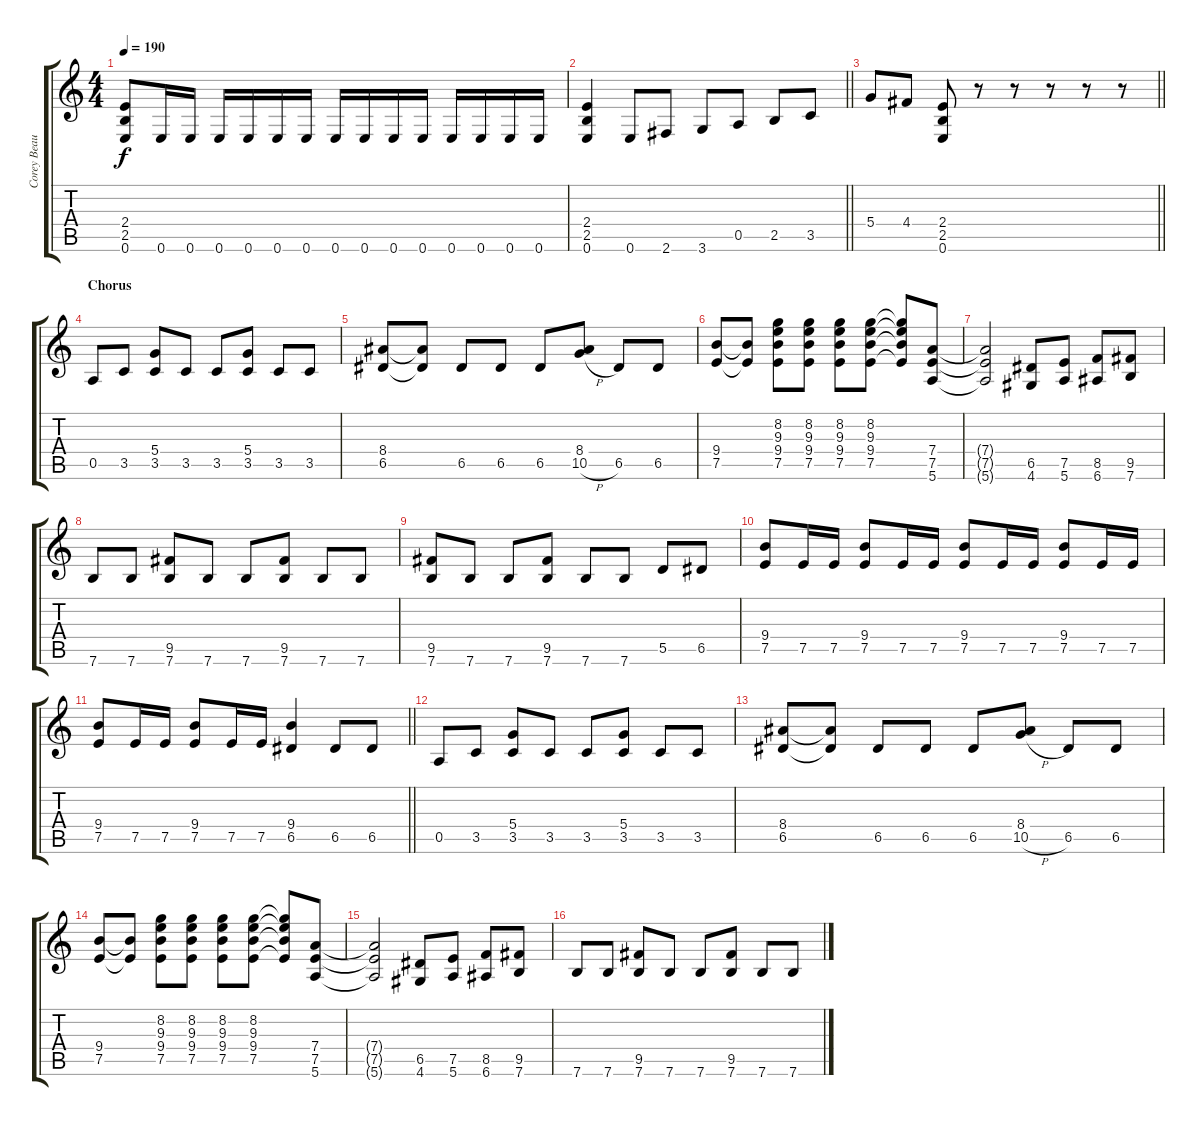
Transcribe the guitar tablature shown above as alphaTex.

\track ("Corey Beaulieu" "Corey Beau") {instrument distortionguitar}
\staff {score tabs}
\tuning (E4 B3 G3 D3 A2 E2) {hide}
\ts (4 4)
\tempo 190
\clef g2
\ks c
(2.4{t} 2.5{t} 0.6{t}).8{dy f} 0.6.16 0.6.16 0.6.16 0.6.16 0.6.16 0.6.16 0.6.16 0.6.16 0.6.16 0.6.16 0.6.16 0.6.16 0.6.16 0.6.16 |
\barLineRight lightlight
(2.4 2.5 0.6).4 0.6.8 2.6.8 3.6.8 0.5.8 2.5.8 3.5.8 |
\barLineRight lightlight
5.4.8 4.4.8 (2.4 2.5 0.6).8 r.8 r.8 r.8 r.8 r.8 |
\section ("" "Chorus")
0.5.8 3.5.8 (5.4 3.5).8 3.5.8 3.5.8 (5.4 3.5).8 3.5.8 3.5.8 |
(8.4 6.5).8 (8.4{t} 6.5{t}).8 6.5.8 6.5.8 6.5.8 (8.4 10.5{h}).8 6.5.8 6.5.8 |
(9.4 7.5).8 (9.4{t} 7.5{t}).8 (8.2 9.3 9.4 7.5).8 (8.2 9.3 9.4 7.5).8 (8.2 9.3 9.4 7.5).8 (8.2 9.3 9.4 7.5).8 (8.2{t} 9.3{t} 9.4{t} 7.5{t}).8 (7.4 7.5 5.6).8 |
(7.4{t} 7.5{t} 5.6{t}).2 (6.5 4.6).8 (7.5 5.6).8 (8.5 6.6).8 (9.5 7.6).8 |
7.6.8 7.6.8 (9.5 7.6).8 7.6.8 7.6.8 (9.5 7.6).8 7.6.8 7.6.8 |
(9.5 7.6).8 7.6.8 7.6.8 (9.5 7.6).8 7.6.8 7.6.8 5.5.8 6.5.8 |
(9.4 7.5).8 7.5.16 7.5.16 (9.4 7.5).8 7.5.16 7.5.16 (9.4 7.5).8 7.5.16 7.5.16 (9.4 7.5).8 7.5.16 7.5.16 |
\barLineRight lightlight
(9.4 7.5).8 7.5.16 7.5.16 (9.4 7.5).8 7.5.16 7.5.16 (9.4 6.5).4 6.5.8 6.5.8 |
0.5.8 3.5.8 (5.4 3.5).8 3.5.8 3.5.8 (5.4 3.5).8 3.5.8 3.5.8 |
(8.4 6.5).8 (8.4{t} 6.5{t}).8 6.5.8 6.5.8 6.5.8 (8.4 10.5{h}).8 6.5.8 6.5.8 |
(9.4 7.5).8 (9.4{t} 7.5{t}).8 (8.2 9.3 9.4 7.5).8 (8.2 9.3 9.4 7.5).8 (8.2 9.3 9.4 7.5).8 (8.2 9.3 9.4 7.5).8 (8.2{t} 9.3{t} 9.4{t} 7.5{t}).8 (7.4 7.5 5.6).8 |
(7.4{t} 7.5{t} 5.6{t}).2 (6.5 4.6).8 (7.5 5.6).8 (8.5 6.6).8 (9.5 7.6).8 |
7.6.8 7.6.8 (9.5 7.6).8 7.6.8 7.6.8 (9.5 7.6).8 7.6.8 7.6.8
